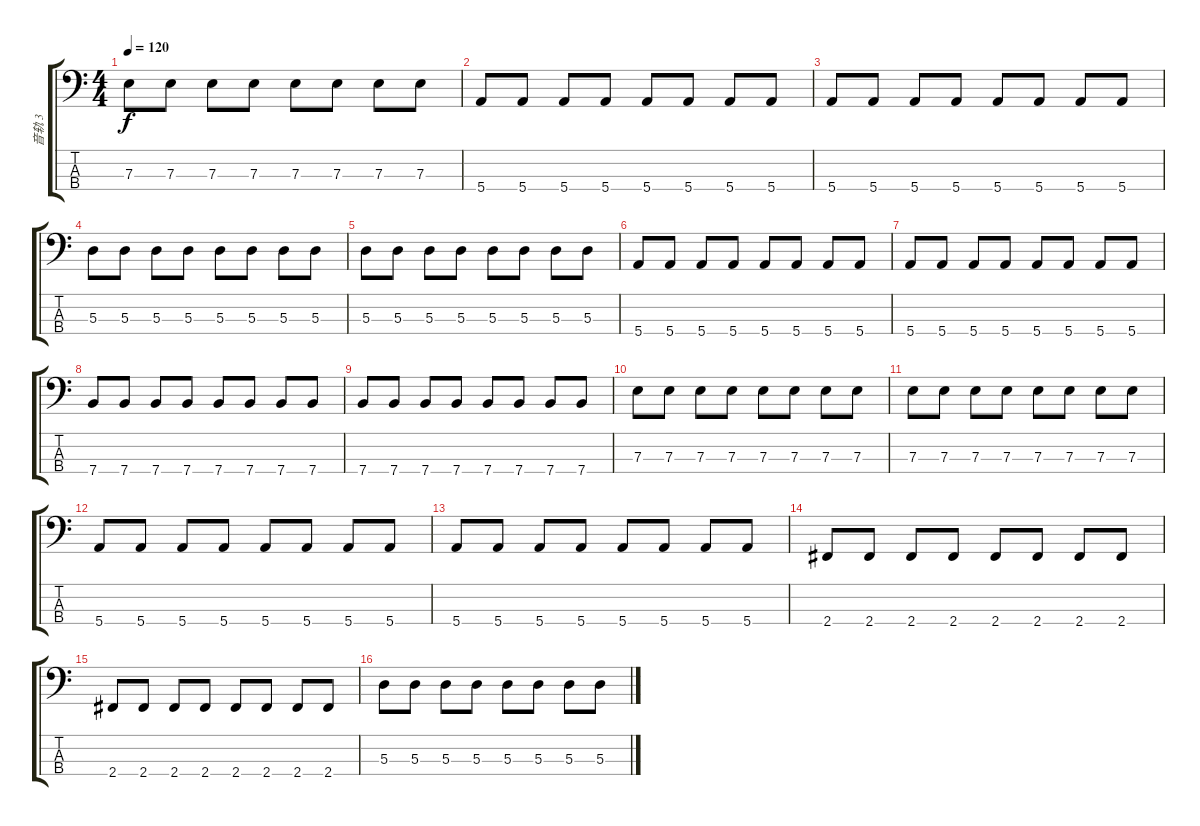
\track ("音轨 3" "音轨 3") {instrument electricbasspick}
\staff {score tabs}
\tuning (G2 D2 A1 E1) {hide}
\ts (4 4)
\tempo 120
\clef f4
\ks c
7.3.8{dy f} 7.3.8 7.3.8 7.3.8 7.3.8 7.3.8 7.3.8 7.3.8 |
5.4.8 5.4.8 5.4.8 5.4.8 5.4.8 5.4.8 5.4.8 5.4.8 |
5.4.8 5.4.8 5.4.8 5.4.8 5.4.8 5.4.8 5.4.8 5.4.8 |
5.3.8 5.3.8 5.3.8 5.3.8 5.3.8 5.3.8 5.3.8 5.3.8 |
5.3.8 5.3.8 5.3.8 5.3.8 5.3.8 5.3.8 5.3.8 5.3.8 |
5.4.8 5.4.8 5.4.8 5.4.8 5.4.8 5.4.8 5.4.8 5.4.8 |
5.4.8 5.4.8 5.4.8 5.4.8 5.4.8 5.4.8 5.4.8 5.4.8 |
7.4.8 7.4.8 7.4.8 7.4.8 7.4.8 7.4.8 7.4.8 7.4.8 |
7.4.8 7.4.8 7.4.8 7.4.8 7.4.8 7.4.8 7.4.8 7.4.8 |
7.3.8 7.3.8 7.3.8 7.3.8 7.3.8 7.3.8 7.3.8 7.3.8 |
7.3.8 7.3.8 7.3.8 7.3.8 7.3.8 7.3.8 7.3.8 7.3.8 |
5.4.8 5.4.8 5.4.8 5.4.8 5.4.8 5.4.8 5.4.8 5.4.8 |
5.4.8 5.4.8 5.4.8 5.4.8 5.4.8 5.4.8 5.4.8 5.4.8 |
2.4.8 2.4.8 2.4.8 2.4.8 2.4.8 2.4.8 2.4.8 2.4.8 |
2.4.8 2.4.8 2.4.8 2.4.8 2.4.8 2.4.8 2.4.8 2.4.8 |
5.3.8 5.3.8 5.3.8 5.3.8 5.3.8 5.3.8 5.3.8 5.3.8
